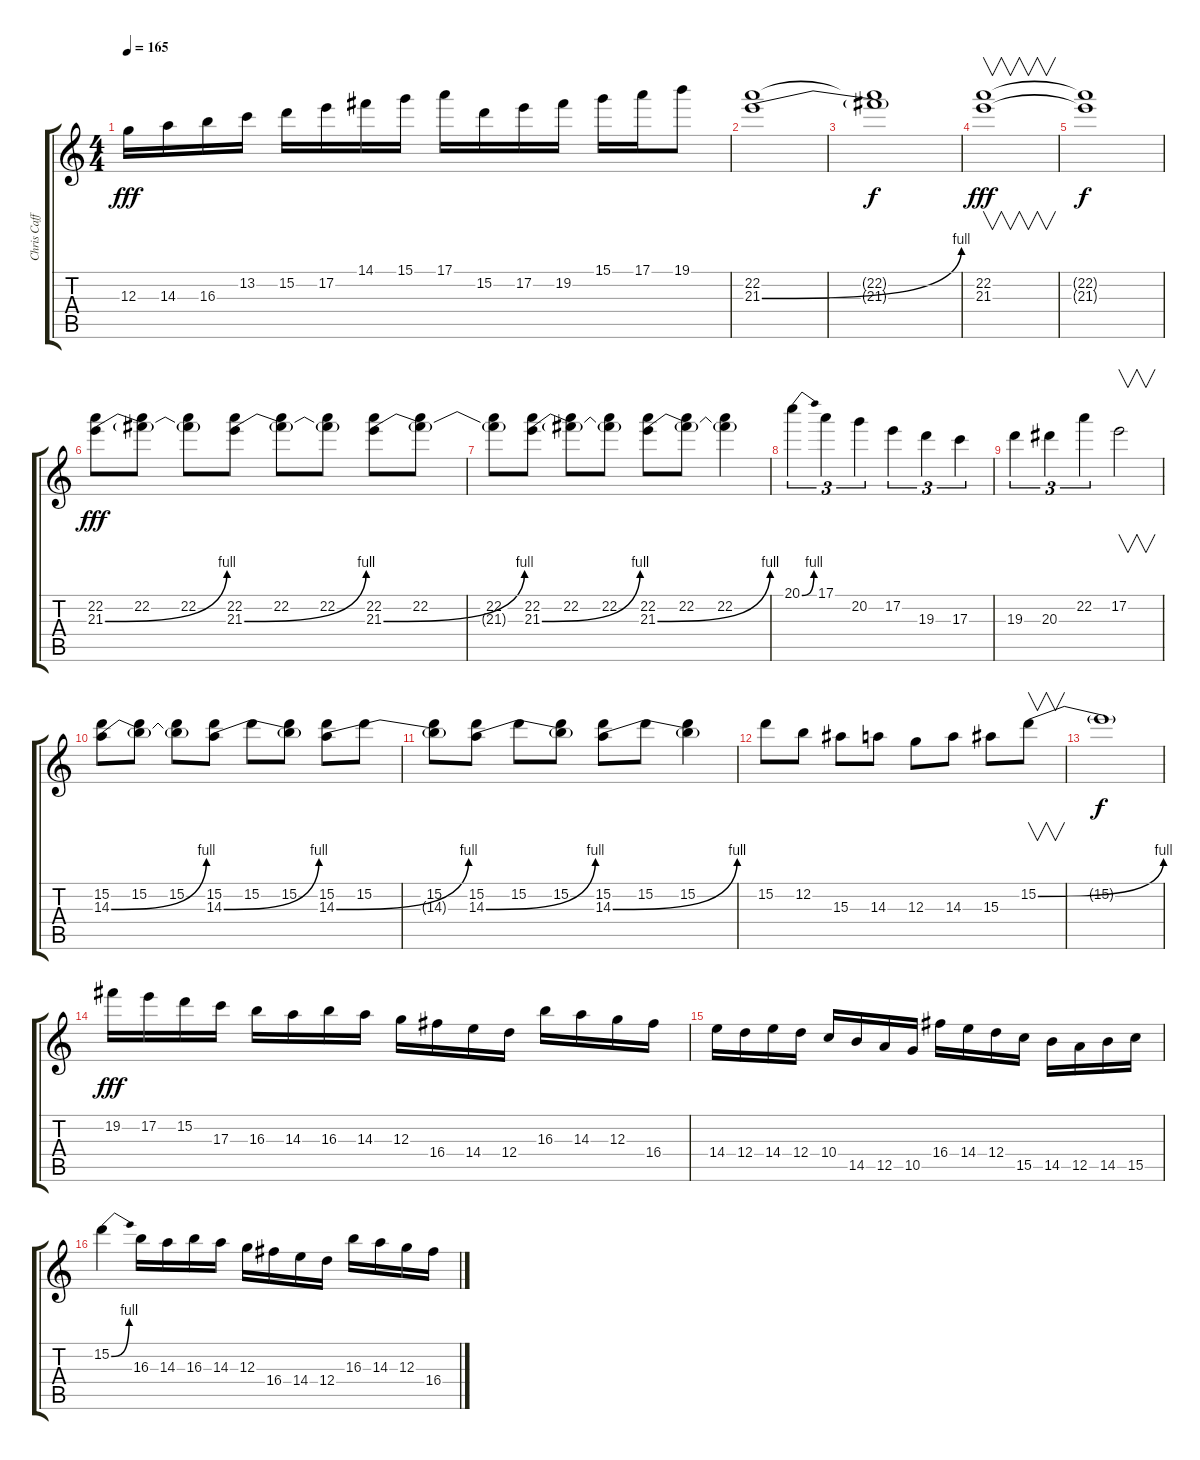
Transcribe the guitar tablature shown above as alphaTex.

\track ("Chris Caffery" "Chris Caff") {instrument distortionguitar}
\staff {score tabs}
\tuning (E4 B3 G3 D3 A2 E2) {hide}
\ts (4 4)
\tempo 165
\clef g2
\ks c
12.3.16{dy fff} 14.3.16 16.3.16 13.2.16 15.2.16 17.2.16 14.1.16 15.1.16 17.1.16 15.2.16 17.2.16 19.2.16 15.1.16 17.1.16 19.1.8 |
(22.2 21.3{be (bend 0 0 60 4)}).1 |
(22.2{t} 21.3{t}).1{dy f} |
(22.2 21.3).1{v dy fff} |
(22.2{t} 21.3{t}).1{dy f} |
(22.2 21.3{be (bend 0 0 60 4)}).8{dy fff} (22.2 21.3{t}).8 (22.2 21.3{t}).8 (22.2 21.3{be (bend 0 0 60 4)}).8 (22.2 21.3{t}).8 (22.2 21.3{t}).8 (22.2 21.3{be (bend 0 0 60 4)}).8 (22.2 21.3{t}).8 |
(22.2 21.3{t}).8 (22.2 21.3{be (bend 0 0 60 4)}).8 (22.2 21.3{t}).8 (22.2 21.3{t}).8 (22.2 21.3{be (bend 0 0 60 4)}).8 (22.2 21.3{t}).8 (22.2 21.3{t}).4 |
20.1{be (bend 0 0 60 4)}.4{tu (3 2)} 17.1.4{tu (3 2)} 20.2.4{tu (3 2)} 17.2.4{tu (3 2)} 19.3.4{tu (3 2)} 17.3.4{tu (3 2)} |
19.3.4{tu (3 2)} 20.3.4{tu (3 2)} 22.2.4{tu (3 2)} 17.2.2{v} |
(15.2 14.3{be (bend 0 0 60 4)}).8 (15.2 14.3{t}).8 (15.2 14.3{t}).8 (15.2 14.3{be (bend 0 0 60 4)}).8 15.2.8 (15.2 14.3{t}).8 (15.2 14.3{be (bend 0 0 60 4)}).8 15.2.8 |
(15.2 14.3{t}).8 (15.2 14.3{be (bend 0 0 60 4)}).8 15.2.8 (15.2 14.3{t}).8 (15.2 14.3{be (bend 0 0 60 4)}).8 15.2.8 (15.2 14.3{t}).4 |
15.2.8 12.2.8 15.3.8 14.3.8 12.3.8 14.3.8 15.3.8 15.2{be (bend 0 0 60 4)}.8{v} |
15.2{t}.1{dy f} |
19.2.16{dy fff} 17.2.16 15.2.16 17.3.16 16.3.16 14.3.16 16.3.16 14.3.16 12.3.16 16.4.16 14.4.16 12.4.16 16.3.16 14.3.16 12.3.16 16.4.16 |
14.4.16 12.4.16 14.4.16 12.4.16 10.4.16 14.5.16 12.5.16 10.5.16 16.4.16 14.4.16 12.4.16 15.5.16 14.5.16 12.5.16 14.5.16 15.5.16 |
15.2{be (bend 0 0 60 4)}.4 16.3.16 14.3.16 16.3.16 14.3.16 12.3.16 16.4.16 14.4.16 12.4.16 16.3.16 14.3.16 12.3.16 16.4.16
